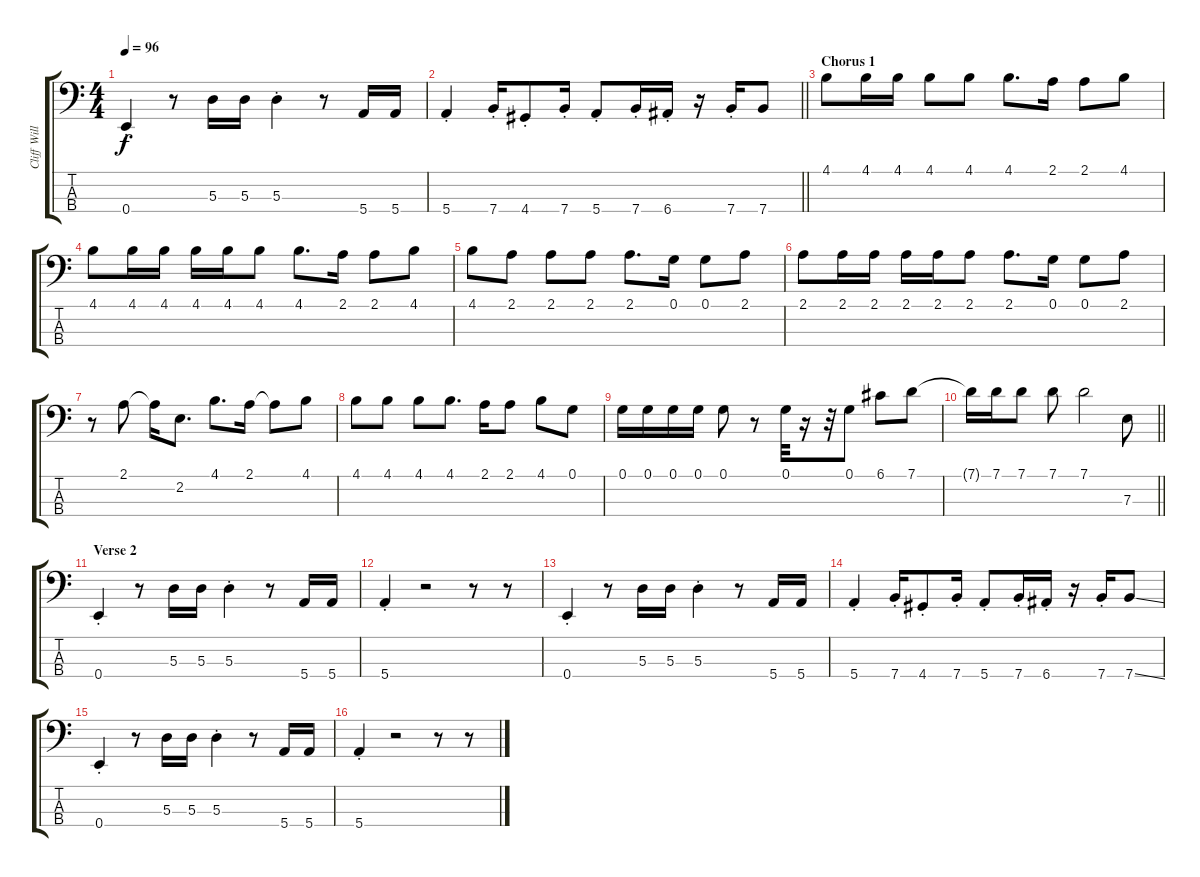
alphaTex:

\track ("Cliff Williams" "Cliff Will") {instrument electricbassfinger}
\staff {score tabs}
\tuning (G2 D2 A1 E1) {hide}
\ts (4 4)
\tempo 96
\clef f4
\ks c
0.4{st}.4{dy f} r.8 5.3.16 5.3.16 5.3{st}.4 r.8 5.4.16 5.4.16 |
\barLineRight lightlight
5.4{st}.4 7.4{st}.16 4.4{st}.8 7.4{st}.16 5.4{st}.8 7.4{st}.16 6.4{st}.16 r.16 7.4{st}.16 7.4.8 |
\section ("" "Chorus 1")
4.1.8 4.1.16 4.1.16 4.1.8 4.1.8 4.1.8{d} 2.1.16 2.1.8 4.1.8 |
4.1.8 4.1.16 4.1.16 4.1.16 4.1.16 4.1.8 4.1.8{d} 2.1.16 2.1.8 4.1.8 |
4.1.8 2.1.8 2.1.8 2.1.8 2.1.8{d} 0.1.16 0.1.8 2.1.8 |
2.1.8 2.1.16 2.1.16 2.1.16 2.1.16 2.1.8 2.1.8{d} 0.1.16 0.1.8 2.1.8 |
r.8 2.1.8 2.1{t}.16 2.2.8{d} 4.1.8{d} 2.1.16 2.1{t}.8 4.1.8 |
4.1.8 4.1.8 4.1.8 4.1.8{d} 2.1.16 2.1.8 4.1.8 0.1.8 |
0.1.16 0.1.16 0.1.16 0.1.16 0.1.8 r.8 0.1.32 r.16 r.32 0.1.8 6.1.8 7.1.8 |
\barLineRight lightlight
7.1{t}.16 7.1.16 7.1.8 7.1.8 7.1.2 7.3.8 |
\section ("" "Verse 2")
0.4{st}.4 r.8 5.3.16 5.3.16 5.3{st}.4 r.8 5.4.16 5.4.16 |
5.4{st}.4 r.2 r.8 r.8 |
0.4{st}.4 r.8 5.3.16 5.3.16 5.3{st}.4 r.8 5.4.16 5.4.16 |
5.4{st}.4 7.4{st}.16 4.4{st}.8 7.4{st}.16 5.4{st}.8 7.4{st}.16 6.4{st}.16 r.16 7.4{st}.16 7.4{ss}.8 |
0.4{st}.4 r.8 5.3.16 5.3.16 5.3{st}.4 r.8 5.4.16 5.4.16 |
5.4{st}.4 r.2 r.8 r.8
